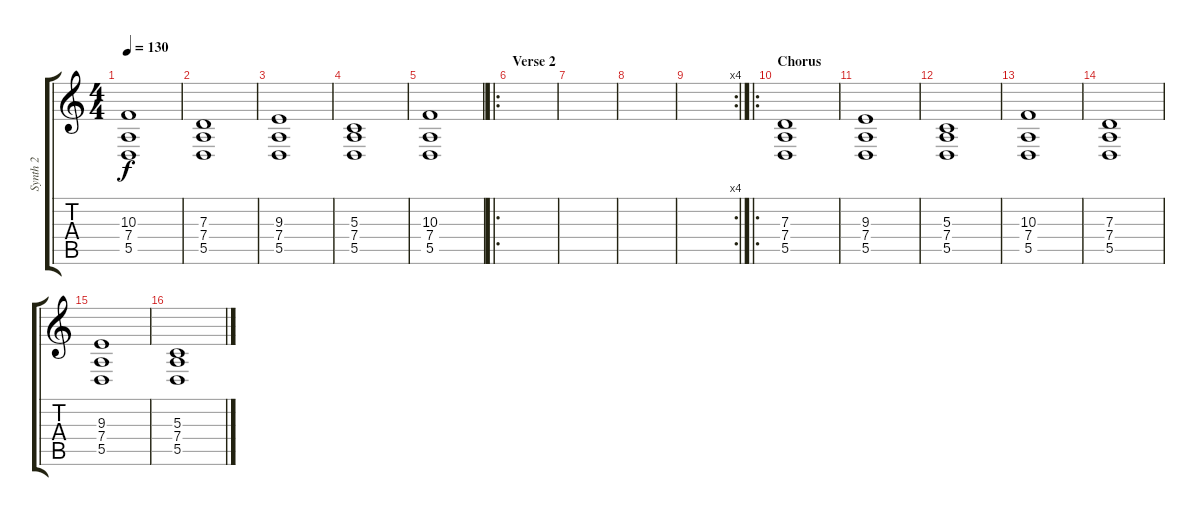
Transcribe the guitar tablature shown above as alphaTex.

\track ("Synth 2" "Synth 2") {instrument synthstrings2}
\staff {score tabs}
\tuning (E4 B3 G3 D3 A2 E2) {hide}
\ts (4 4)
\tempo 130
\clef g2
\ks c
(10.3 7.4 5.5).1{dy f} |
(7.3 7.4 5.5).1 |
(9.3 7.4 5.5).1 |
(5.3 7.4 5.5).1 |
(10.3 7.4 5.5).1 |
\ro
\section ("" "Verse 2")
|
|
|
\rc 4
|
\ro
\section ("" "Chorus")
(7.3 7.4 5.5).1 |
(9.3 7.4 5.5).1 |
(5.3 7.4 5.5).1 |
(10.3 7.4 5.5).1 |
(7.3 7.4 5.5).1 |
(9.3 7.4 5.5).1 |
(5.3 7.4 5.5).1
